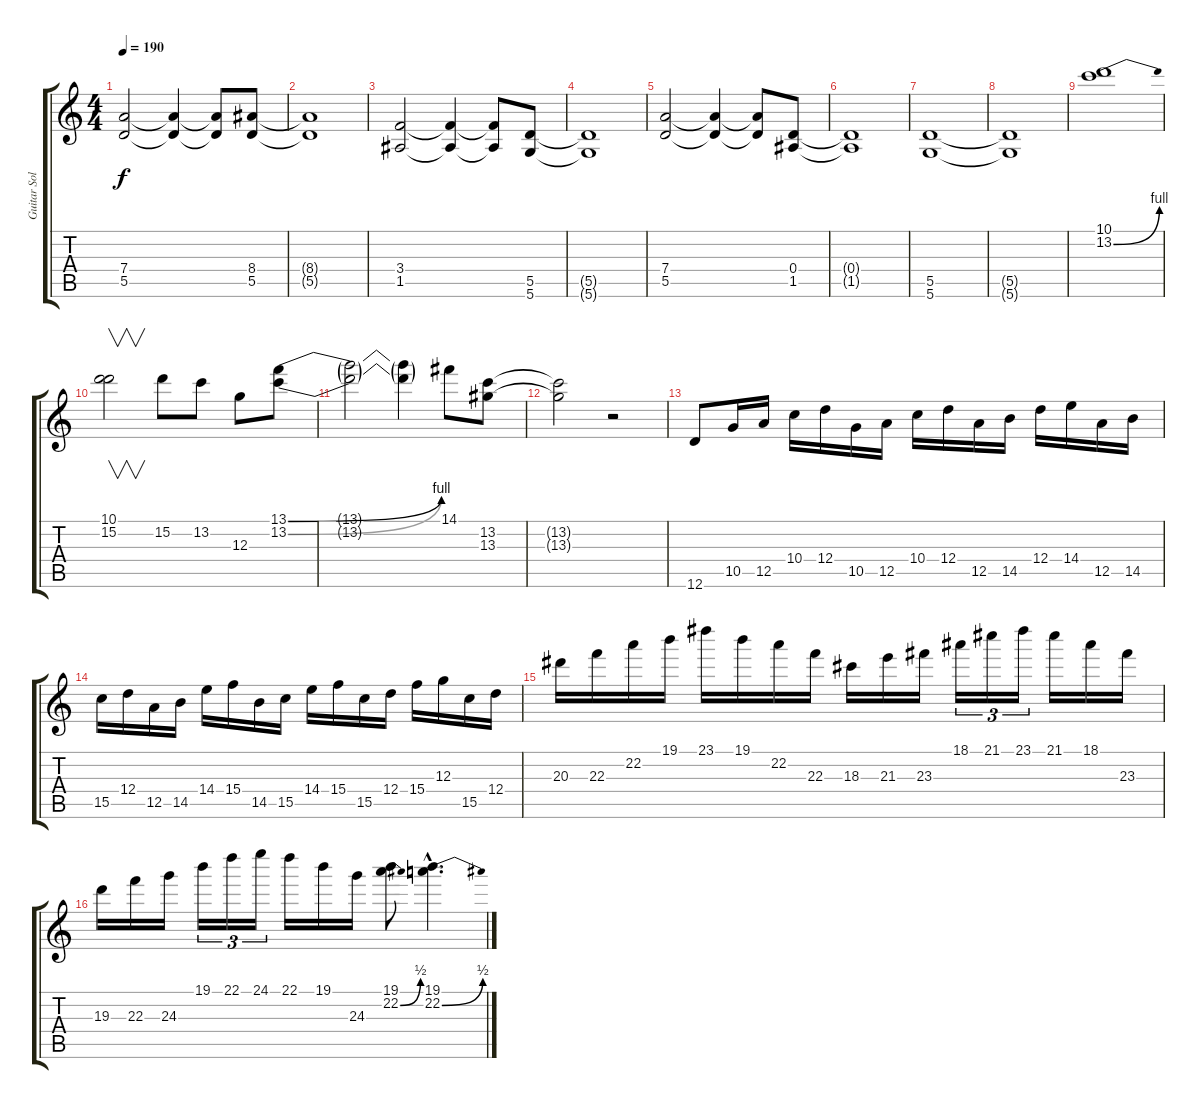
\track ("Guitar Solo 1" "Guitar Sol") {instrument distortionguitar}
\staff {score tabs}
\tuning (E4 B3 G3 D3 A2 D2) {hide}
\ts (4 4)
\tempo 190
\clef g2
\ks c
(7.4 5.5).2{dy f} (7.4{t} 5.5{t}).4 (7.4{t} 5.5{t}).8 (8.4 5.5).8 |
(8.4{t} 5.5{t}).1 |
(3.4 1.5).2 (3.4{t} 1.5{t}).4 (3.4{t} 1.5{t}).8 (5.5 5.6).8 |
(5.5{t} 5.6{t}).1 |
(7.4 5.5).2 (7.4{t} 5.5{t}).4 (7.4{t} 5.5{t}).8 (0.4 1.5).8 |
(0.4{t} 1.5{t}).1 |
(5.5 5.6).1 |
(5.5{t} 5.6{t}).1 |
(10.1 13.2{be (bend 0 0 60 4)}).1 |
(10.1 15.2).2{v} 15.2.8 13.2.8 12.3.8 (13.1{be (bend 0 0 60 4)} 13.2{be (bend 0 0 60 4)}).8 |
(13.1{t} 13.2{t}).2 (13.1{t} 13.2{t}).4 14.1.8 (13.2 13.3).8 |
(13.2{t} 13.3{t}).2 r.2 |
12.6.8 10.5.16 12.5.16 10.4.16 12.4.16 10.5.16 12.5.16 10.4.16 12.4.16 12.5.16 14.5.16 12.4.16 14.4.16 12.5.16 14.5.16 |
15.5.16 12.4.16 12.5.16 14.5.16 14.4.16 15.4.16 14.5.16 15.5.16 14.4.16 15.4.16 15.5.16 12.4.16 15.4.16 12.3.16 15.5.16 12.4.16 |
20.3.16 22.3.16 22.2.16 19.1.16 23.1.16 19.1.16 22.2.16 22.3.16 18.3.16 21.3.16 23.3.16 18.1.16{tu (3 2)} 21.1.16{tu (3 2)} 23.1.16{tu (3 2)} 21.1.16 18.1.16 23.3.16 |
19.3.16 22.3.16 24.3.16 19.1.16{tu (3 2)} 22.1.16{tu (3 2)} 24.1.16{tu (3 2)} 22.1.16 19.1.16 24.3.16 (19.1 22.2{be (bend 0 0 60 2)}).8 (19.1{hac} 22.2{be (bend 0 0 60 2) hac}).4{d}
